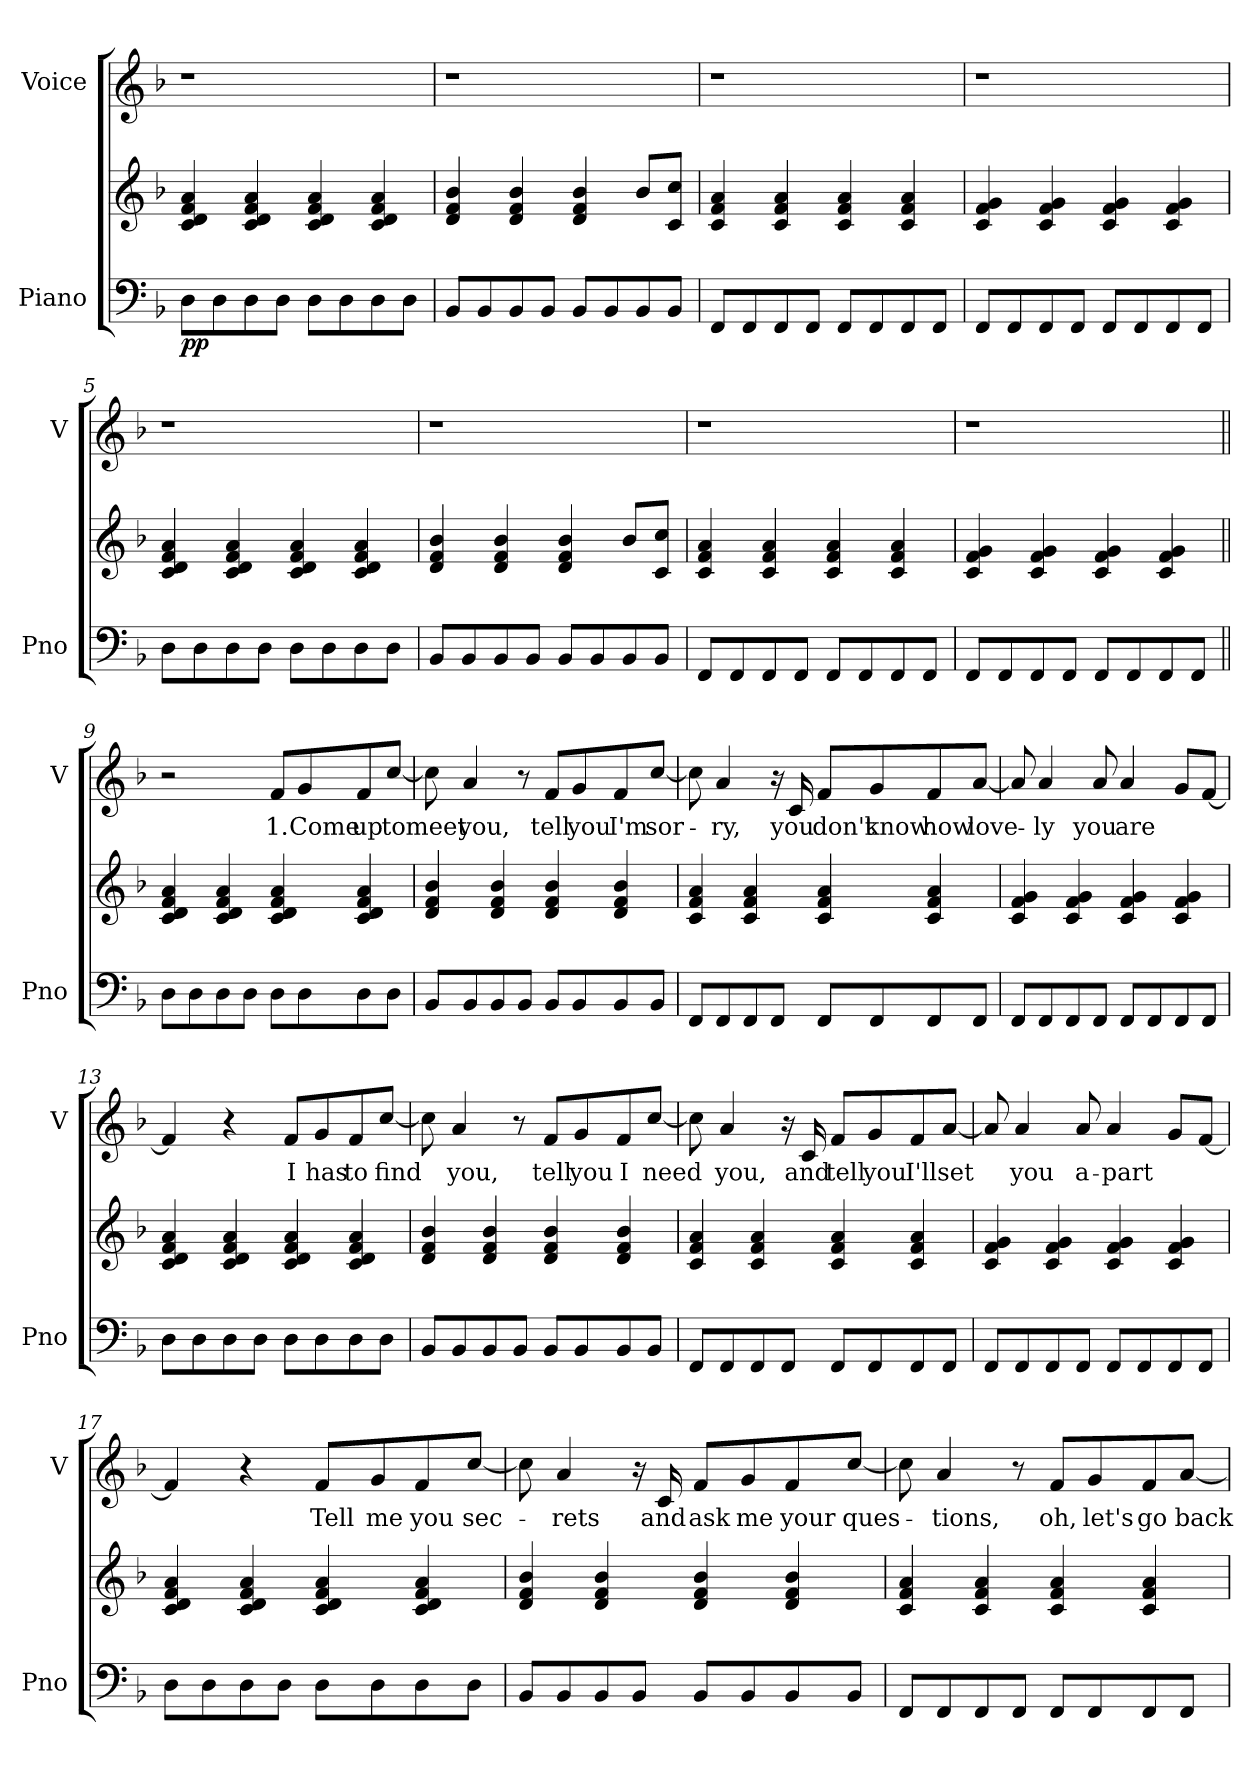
**kern	**kern	**dynam	**kern	**text
*part2	*part2	*part2	*part1	*part1
*staff3	*staff2	*staff2/3	*staff1	*staff1
*I"Piano	*	*	*I"Voice	*
*I'Pno	*	*	*I'V	*
*clefF4	*clefG2	*	*clefG2	*
*k[b-]	*k[b-]	*	*k[b-]	*
=1	=1	=1	=1	=1
!	!	!LO:DY:b=2	!	!
!	!	!LO:DY:n=1:b	!	!
8D\L	4c/ 4d/ 4f/ 4a/	p p	1r	.
8D\	.	.	.	.
8D\	4c/ 4d/ 4f/ 4a/	.	.	.
8D\J	.	.	.	.
8D\L	4c/ 4d/ 4f/ 4a/	.	.	.
8D\	.	.	.	.
8D\	4c/ 4d/ 4f/ 4a/	.	.	.
8D\J	.	.	.	.
=2	=2	=2	=2	=2
8BB-/L	4d/ 4f/ 4b-/	.	1r	.
8BB-/	.	.	.	.
8BB-/	4d/ 4f/ 4b-/	.	.	.
8BB-/J	.	.	.	.
8BB-/L	4d/ 4f/ 4b-/	.	.	.
8BB-/	.	.	.	.
8BB-/	8b-/L	.	.	.
8BB-/J	8c/ 8cc/J	.	.	.
=3	=3	=3	=3	=3
8FF/L	4c/ 4f/ 4a/	.	1r	.
8FF/	.	.	.	.
8FF/	4c/ 4f/ 4a/	.	.	.
8FF/J	.	.	.	.
8FF/L	4c/ 4f/ 4a/	.	.	.
8FF/	.	.	.	.
8FF/	4c/ 4f/ 4a/	.	.	.
8FF/J	.	.	.	.
!!LO:LB:g=z
=4	=4	=4	=4	=4
8FF/L	4c/ 4f/ 4g/	.	1r	.
8FF/	.	.	.	.
8FF/	4c/ 4f/ 4g/	.	.	.
8FF/J	.	.	.	.
8FF/L	4c/ 4f/ 4g/	.	.	.
8FF/	.	.	.	.
8FF/	4c/ 4f/ 4g/	.	.	.
8FF/J	.	.	.	.
=5	=5	=5	=5	=5
8D\L	4c/ 4d/ 4f/ 4a/	.	1r	.
8D\	.	.	.	.
8D\	4c/ 4d/ 4f/ 4a/	.	.	.
8D\J	.	.	.	.
8D\L	4c/ 4d/ 4f/ 4a/	.	.	.
8D\	.	.	.	.
8D\	4c/ 4d/ 4f/ 4a/	.	.	.
8D\J	.	.	.	.
=6	=6	=6	=6	=6
8BB-/L	4d/ 4f/ 4b-/	.	1r	.
8BB-/	.	.	.	.
8BB-/	4d/ 4f/ 4b-/	.	.	.
8BB-/J	.	.	.	.
8BB-/L	4d/ 4f/ 4b-/	.	.	.
8BB-/	.	.	.	.
8BB-/	8b-/L	.	.	.
8BB-/J	8c/ 8cc/J	.	.	.
!!LO:LB:g=z
=7	=7	=7	=7	=7
8FF/L	4c/ 4f/ 4a/	.	1r	.
8FF/	.	.	.	.
8FF/	4c/ 4f/ 4a/	.	.	.
8FF/J	.	.	.	.
8FF/L	4c/ 4f/ 4a/	.	.	.
8FF/	.	.	.	.
8FF/	4c/ 4f/ 4a/	.	.	.
8FF/J	.	.	.	.
=8	=8	=8	=8	=8
8FF/L	4c/ 4f/ 4g/	.	1r	.
8FF/	.	.	.	.
8FF/	4c/ 4f/ 4g/	.	.	.
8FF/J	.	.	.	.
8FF/L	4c/ 4f/ 4g/	.	.	.
8FF/	.	.	.	.
8FF/	4c/ 4f/ 4g/	.	.	.
8FF/J	.	.	.	.
=9||	=9||	=9||	=9||	=9||
8D\L	4c/ 4d/ 4f/ 4a/	.	2r	.
8D\	.	.	.	.
8D\	4c/ 4d/ 4f/ 4a/	.	.	.
8D\J	.	.	.	.
8D\L	4c/ 4d/ 4f/ 4a/	.	8f/L	1.
8D\	.	.	8g/	Come
8D\	4c/ 4d/ 4f/ 4a/	.	8f/	up
8D\J	.	.	[8cc/J	to
!!LO:PB:g=z
=10	=10	=10	=10	=10
8BB-/L	4d/ 4f/ 4b-/	.	8cc\]	meet
8BB-/	.	.	4a/	you,
8BB-/	4d/ 4f/ 4b-/	.	.	.
8BB-/J	.	.	8r	.
8BB-/L	4d/ 4f/ 4b-/	.	8f/L	tell
8BB-/	.	.	8g/	you
8BB-/	4d/ 4f/ 4b-/	.	8f/	I'm
8BB-/J	.	.	[8cc/J	sor-
=11	=11	=11	=11	=11
8FF/L	4c/ 4f/ 4a/	.	8cc\]	.
8FF/	.	.	4a/	-ry,
8FF/	4c/ 4f/ 4a/	.	.	.
8FF/J	.	.	16r	.
.	.	.	16c/	you
8FF/L	4c/ 4f/ 4a/	.	8f/L	don't
8FF/	.	.	8g/	know
8FF/	4c/ 4f/ 4a/	.	8f/	how
8FF/J	.	.	[8a/J	love-
=12	=12	=12	=12	=12
8FF/L	4c/ 4f/ 4g/	.	8a/]	.
8FF/	.	.	4a/	-ly
8FF/	4c/ 4f/ 4g/	.	.	.
8FF/J	.	.	8a/	you
8FF/L	4c/ 4f/ 4g/	.	4a/	are
8FF/	.	.	.	.
8FF/	4c/ 4f/ 4g/	.	8g/L	.
8FF/J	.	.	[8f/J	.
!!LO:LB:g=z
=13	=13	=13	=13	=13
8D\L	4c/ 4d/ 4f/ 4a/	.	4f/]	.
8D\	.	.	.	.
8D\	4c/ 4d/ 4f/ 4a/	.	4r	.
8D\J	.	.	.	.
8D\L	4c/ 4d/ 4f/ 4a/	.	8f/L	I
8D\	.	.	8g/	has
8D\	4c/ 4d/ 4f/ 4a/	.	8f/	to
8D\J	.	.	[8cc/J	find
=14	=14	=14	=14	=14
8BB-/L	4d/ 4f/ 4b-/	.	8cc\]	.
8BB-/	.	.	4a/	you,
8BB-/	4d/ 4f/ 4b-/	.	.	.
8BB-/J	.	.	8r	.
8BB-/L	4d/ 4f/ 4b-/	.	8f/L	tell
8BB-/	.	.	8g/	you
8BB-/	4d/ 4f/ 4b-/	.	8f/	I
8BB-/J	.	.	[8cc/J	need
=15	=15	=15	=15	=15
8FF/L	4c/ 4f/ 4a/	.	8cc\]	.
8FF/	.	.	4a/	you,
8FF/	4c/ 4f/ 4a/	.	.	.
8FF/J	.	.	16r	.
.	.	.	16c/	and
8FF/L	4c/ 4f/ 4a/	.	8f/L	tell
8FF/	.	.	8g/	you
8FF/	4c/ 4f/ 4a/	.	8f/	I'll
8FF/J	.	.	[8a/J	set
!!LO:LB:g=z
=16	=16	=16	=16	=16
8FF/L	4c/ 4f/ 4g/	.	8a/]	.
8FF/	.	.	4a/	you
8FF/	4c/ 4f/ 4g/	.	.	.
8FF/J	.	.	8a/	a-
8FF/L	4c/ 4f/ 4g/	.	4a/	-part
8FF/	.	.	.	.
8FF/	4c/ 4f/ 4g/	.	8g/L	.
8FF/J	.	.	[8f/J	.
=17	=17	=17	=17	=17
8D\L	4c/ 4d/ 4f/ 4a/	.	4f/]	.
8D\	.	.	.	.
8D\	4c/ 4d/ 4f/ 4a/	.	4r	.
8D\J	.	.	.	.
8D\L	4c/ 4d/ 4f/ 4a/	.	8f/L	Tell
8D\	.	.	8g/	me
8D\	4c/ 4d/ 4f/ 4a/	.	8f/	you
8D\J	.	.	[8cc/J	-sec-
=18	=18	=18	=18	=18
8BB-/L	4d/ 4f/ 4b-/	.	8cc\]	.
8BB-/	.	.	4a/	-rets
8BB-/	4d/ 4f/ 4b-/	.	.	.
8BB-/J	.	.	16r	.
.	.	.	16c/	and
8BB-/L	4d/ 4f/ 4b-/	.	8f/L	ask
8BB-/	.	.	8g/	me
8BB-/	4d/ 4f/ 4b-/	.	8f/	your
8BB-/J	.	.	[8cc/J	ques-
!!LO:LB:g=z
=19	=19	=19	=19	=19
8FF/L	4c/ 4f/ 4a/	.	8cc\]	.
8FF/	.	.	4a/	-tions,
8FF/	4c/ 4f/ 4a/	.	.	.
8FF/J	.	.	8r	.
8FF/L	4c/ 4f/ 4a/	.	8f/L	oh,
8FF/	.	.	8g/	let's
8FF/	4c/ 4f/ 4a/	.	8f/	go
8FF/J	.	.	[8a/J	back
=	=	=	=	=
*-	*-	*-	*-	*-
